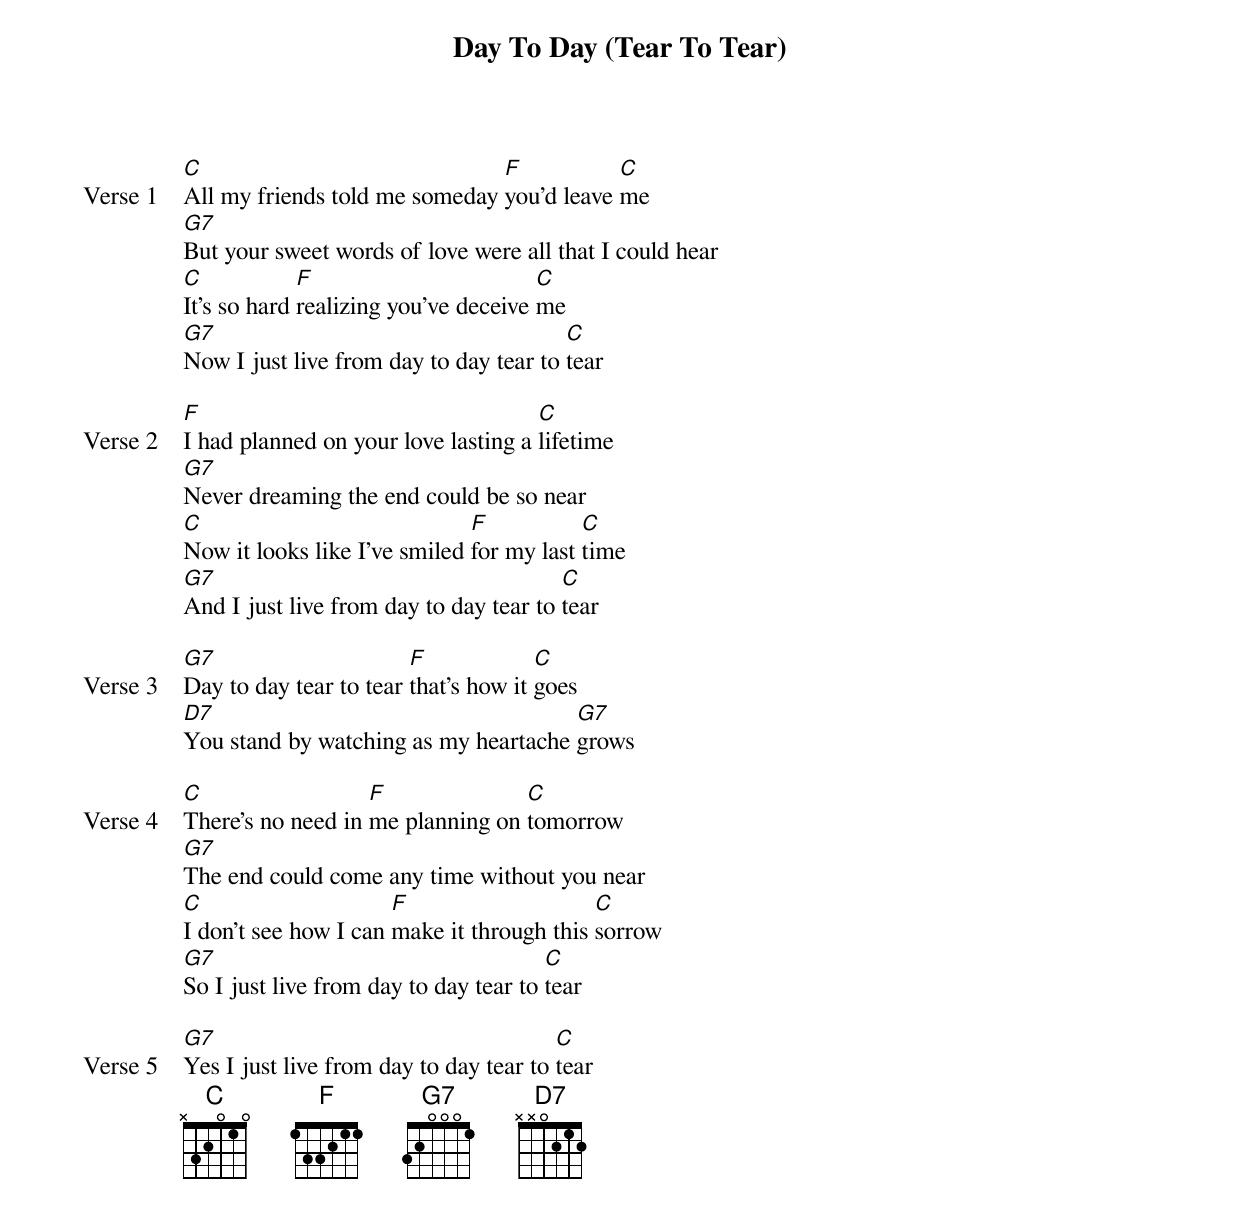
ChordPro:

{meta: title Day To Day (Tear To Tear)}
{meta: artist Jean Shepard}
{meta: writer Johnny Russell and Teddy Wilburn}

{start_of_verse: Verse 1}
[C]All my friends told me someday [F]you'd leave [C]me
[G7]But your sweet words of love were all that I could hear
[C]It's so hard [F]realizing you've deceive [C]me
[G7]Now I just live from day to day tear to [C]tear
{end_of_verse}

{start_of_verse: Verse 2}
[F]I had planned on your love lasting a [C]lifetime
[G7]Never dreaming the end could be so near
[C]Now it looks like I've smiled [F]for my last [C]time
[G7]And I just live from day to day tear to [C]tear
{end_of_verse}

{start_of_verse: Verse 3}
[G7]Day to day tear to tear [F]that's how it [C]goes
[D7]You stand by watching as my heartache [G7]grows
{end_of_verse}

{start_of_verse: Verse 4}
[C]There's no need in [F]me planning on [C]tomorrow
[G7]The end could come any time without you near
[C]I don't see how I can [F]make it through this [C]sorrow
[G7]So I just live from day to day tear to [C]tear
{end_of_verse}

{start_of_verse: Verse 5}
[G7]Yes I just live from day to day tear to [C]tear
{end_of_verse}
